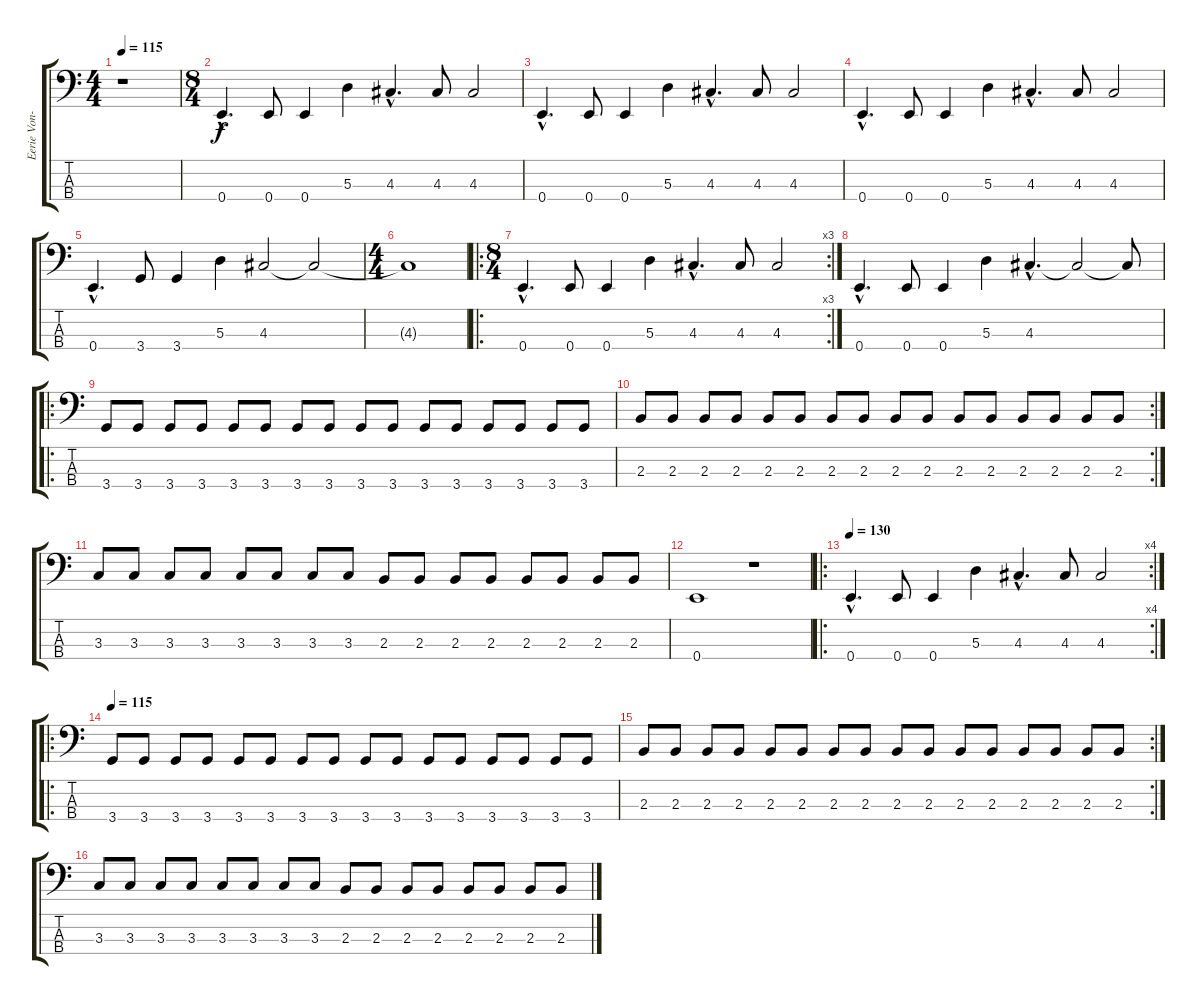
\track ("Eerie Von- Bass" "Eerie Von-") {instrument electricbasspick}
\staff {score tabs}
\tuning (G2 D2 A1 E1) {hide}
\ts (4 4)
\tempo 115
\clef f4
\ks c
r.1{dy f instrument electricbasspick} |
\ts (8 4)
0.4{hac}.4{d} 0.4.8 0.4.4 5.3.4 4.3{hac}.4{d} 4.3.8 4.3.2 |
0.4{hac}.4{d} 0.4.8 0.4.4 5.3.4 4.3{hac}.4{d} 4.3.8 4.3.2 |
0.4{hac}.4{d} 0.4.8 0.4.4 5.3.4 4.3{hac}.4{d} 4.3.8 4.3.2 |
0.4{hac}.4{d} 3.4.8 3.4.4 5.3.4 4.3.2 4.3{t}.2 |
\ts (4 4)
4.3{t}.1 |
\ro
\rc 3
\ts (8 4)
0.4{hac}.4{d} 0.4.8 0.4.4 5.3.4 4.3{hac}.4{d} 4.3.8 4.3.2 |
0.4{hac}.4{d} 0.4.8 0.4.4 5.3.4 4.3{hac}.4{d} 4.3{t}.2 4.3{t}.8 |
\ro
3.4.8 3.4.8 3.4.8 3.4.8 3.4.8 3.4.8 3.4.8 3.4.8 3.4.8 3.4.8 3.4.8 3.4.8 3.4.8 3.4.8 3.4.8 3.4.8 |
\rc 2
2.3.8 2.3.8 2.3.8 2.3.8 2.3.8 2.3.8 2.3.8 2.3.8 2.3.8 2.3.8 2.3.8 2.3.8 2.3.8 2.3.8 2.3.8 2.3.8 |
3.3.8 3.3.8 3.3.8 3.3.8 3.3.8 3.3.8 3.3.8 3.3.8 2.3.8 2.3.8 2.3.8 2.3.8 2.3.8 2.3.8 2.3.8 2.3.8 |
0.4.1 r.1 |
\ro
\rc 4
\tempo 130
0.4{hac}.4{d} 0.4.8 0.4.4 5.3.4 4.3{hac}.4{d} 4.3.8 4.3.2 |
\ro
\tempo 115
3.4.8 3.4.8 3.4.8 3.4.8 3.4.8 3.4.8 3.4.8 3.4.8 3.4.8 3.4.8 3.4.8 3.4.8 3.4.8 3.4.8 3.4.8 3.4.8 |
\rc 2
2.3.8 2.3.8 2.3.8 2.3.8 2.3.8 2.3.8 2.3.8 2.3.8 2.3.8 2.3.8 2.3.8 2.3.8 2.3.8 2.3.8 2.3.8 2.3.8 |
3.3.8 3.3.8 3.3.8 3.3.8 3.3.8 3.3.8 3.3.8 3.3.8 2.3.8 2.3.8 2.3.8 2.3.8 2.3.8 2.3.8 2.3.8 2.3.8
